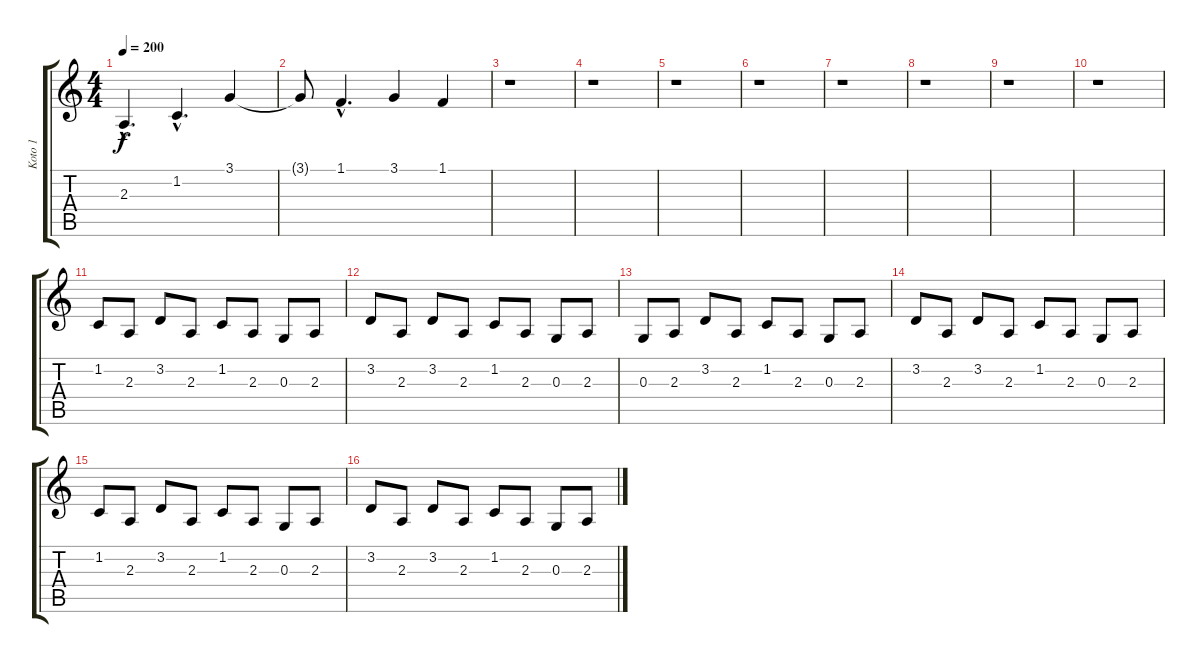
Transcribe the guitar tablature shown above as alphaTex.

\track ("Koto 1" "Koto 1") {instrument koto}
\staff {score tabs}
\tuning (E4 B3 G3 D3 A2 E2) {hide}
\ts (4 4)
\tempo 200
\clef g2
\ks c
2.3{hac}.4{d dy f} 1.2{hac}.4{d} 3.1.4 |
3.1{t}.8 1.1{hac}.4{d} 3.1.4 1.1.4 |
r.1 |
r.1 |
r.1 |
r.1 |
r.1 |
r.1 |
r.1 |
r.1 |
1.2.8 2.3.8 3.2.8 2.3.8 1.2.8 2.3.8 0.3.8 2.3.8 |
3.2.8 2.3.8 3.2.8 2.3.8 1.2.8 2.3.8 0.3.8 2.3.8 |
0.3.8 2.3.8 3.2.8 2.3.8 1.2.8 2.3.8 0.3.8 2.3.8 |
3.2.8 2.3.8 3.2.8 2.3.8 1.2.8 2.3.8 0.3.8 2.3.8 |
1.2.8 2.3.8 3.2.8 2.3.8 1.2.8 2.3.8 0.3.8 2.3.8 |
3.2.8 2.3.8 3.2.8 2.3.8 1.2.8 2.3.8 0.3.8 2.3.8
